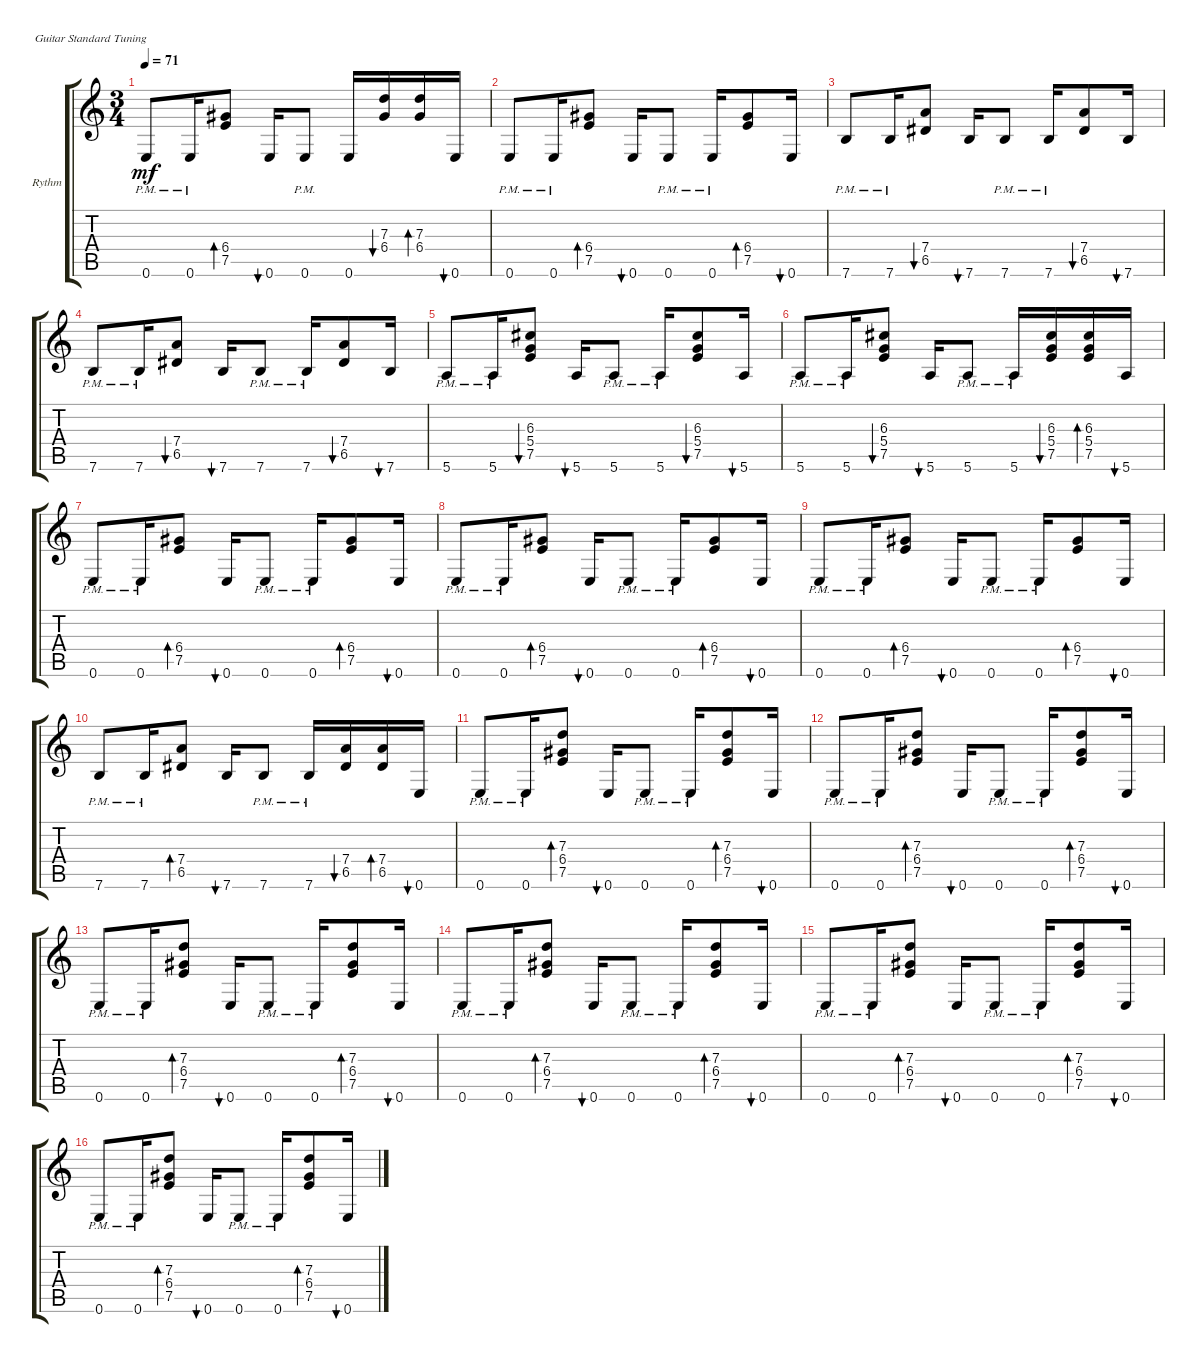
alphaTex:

\defaultSystemsLayout 4
\bracketExtendMode groupsimilarinstruments
\firstSystemTrackNameOrientation horizontal
\otherSystemsTrackNameOrientation horizontal
\track ("Rythm-Guitar" "Rythm") {instrument acousticguitarsteel}
\staff {score tabs}
\tuning (E4 B3 G3 D3 A2 E2)
\ts (3 4)
\tempo 71
\clef g2
\ks c
0.6{pm}.8{dy mf} 0.6{pm}.16 (6.4 7.5).8{bd 30} 0.6.16{bu 30} 0.6{pm}.8 0.6.16 (7.3 6.4).16{bu 30} (7.3 6.4).16{bd 30} 0.6.16{bu 30} |
0.6{pm}.8 0.6{pm}.16 (6.4 7.5).8{bd 30} 0.6.16{bu 30} 0.6{pm}.8 0.6{pm}.16 (6.4 7.5).8{bd 30} 0.6.16{bu 30} |
7.6{pm}.8 7.6{pm}.16 (6.5 7.4).8{bu 30} 7.6.16{bu 30} 7.6{pm}.8 7.6{pm}.16 (7.4 6.5).8{bu 30} 7.6.16{bu 30} |
7.6{pm}.8 7.6{pm}.16 (6.5 7.4).8{bu 30} 7.6.16{bu 30} 7.6{pm}.8 7.6{pm}.16 (7.4 6.5).8{bu 30} 7.6.16{bu 30} |
5.6{pm}.8 5.6{pm}.16 (5.4 6.3 7.5).8{bu 30} 5.6.16{bu 30} 5.6{pm}.8 5.6{pm}.16 (5.4 6.3 7.5).8{bu 30} 5.6.16{bu 30} |
5.6{pm}.8 5.6{pm}.16 (5.4 6.3 7.5).8{bu 30} 5.6.16{bu 30} 5.6{pm}.8 5.6{pm}.16 (5.4 6.3 7.5).16{bu 30} (5.4 6.3 7.5).16{bd 30} 5.6.16{bu 30} |
0.6{pm}.8 0.6{pm}.16 (6.4 7.5).8{bd 30} 0.6.16{bu 30} 0.6{pm}.8 0.6{pm}.16 (6.4 7.5).8{bd 30} 0.6.16{bu 30} |
0.6{pm}.8 0.6{pm}.16 (6.4 7.5).8{bd 30} 0.6.16{bu 30} 0.6{pm}.8 0.6{pm}.16 (6.4 7.5).8{bd 30} 0.6.16{bu 30} |
0.6{pm}.8 0.6{pm}.16 (6.4 7.5).8{bd 30} 0.6.16{bu 30} 0.6{pm}.8 0.6{pm}.16 (6.4 7.5).8{bd 30} 0.6.16{bu 30} |
7.6{pm}.8 7.6{pm}.16 (7.4 6.5).8{bd 30} 7.6.16{bu 30} 7.6{pm}.8 7.6{pm}.16 (7.4 6.5).16{bu 30} (7.4 6.5).16{bd 30} 0.6.16{bu 30} |
0.6{pm}.8 0.6{pm}.16 (6.4 7.5 7.3).8{bd 30} 0.6.16{bu 30} 0.6{pm}.8 0.6{pm}.16 (6.4 7.3 7.5).8{bd 30} 0.6.16{bu 30} |
0.6{pm}.8 0.6{pm}.16 (6.4 7.3 7.5).8{bd 30} 0.6.16{bu 30} 0.6{pm}.8 0.6{pm}.16 (6.4 7.3 7.5).8{bd 30} 0.6.16{bu 30} |
0.6{pm}.8 0.6{pm}.16 (6.4 7.3 7.5).8{bd 30} 0.6.16{bu 30} 0.6{pm}.8 0.6{pm}.16 (6.4 7.3 7.5).8{bd 30} 0.6.16{bu 30} |
0.6{pm}.8 0.6{pm}.16 (6.4 7.3 7.5).8{bd 30} 0.6.16{bu 30} 0.6{pm}.8 0.6{pm}.16 (6.4 7.3 7.5).8{bd 30} 0.6.16{bu 30} |
0.6{pm}.8 0.6{pm}.16 (6.4 7.3 7.5).8{bd 30} 0.6.16{bu 30} 0.6{pm}.8 0.6{pm}.16 (6.4 7.3 7.5).8{bd 30} 0.6.16{bu 30} |
0.6{pm}.8 0.6{pm}.16 (6.4 7.3 7.5).8{bd 30} 0.6.16{bu 30} 0.6{pm}.8 0.6{pm}.16 (6.4 7.3 7.5).8{bd 30} 0.6.16{bu 30}
